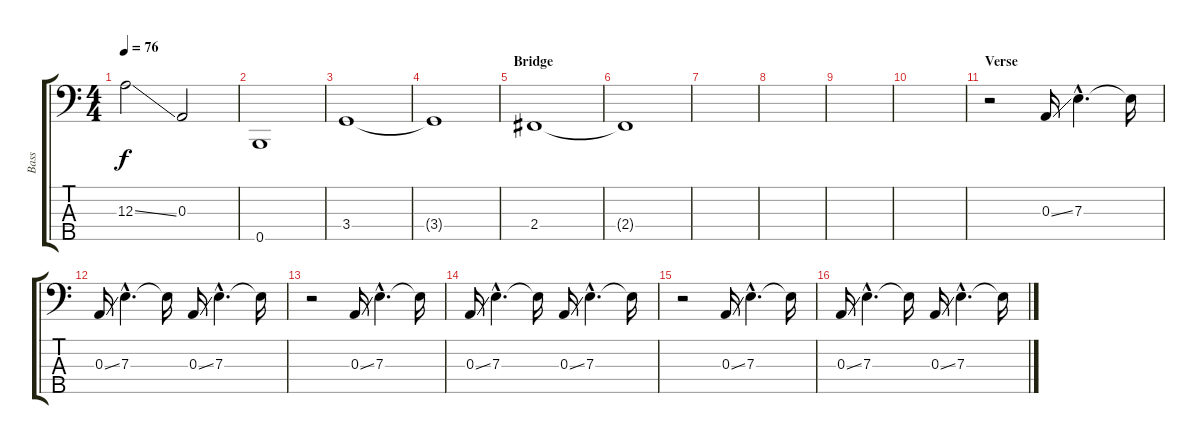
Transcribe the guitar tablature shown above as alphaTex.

\track ("Bass" "Bass") {instrument acousticbass}
\staff {score tabs}
\tuning (G2 D2 A1 E1 B0) {hide}
\ts (4 4)
\tempo 76
\clef f4
\ks c
12.3{ss}.2{dy f} 0.3.2 |
0.5.1 |
3.4.1 |
3.4{t}.1 |
\section ("" "Bridge")
2.4.1 |
2.4{t}.1 |
|
|
|
|
\section ("" "Verse")
r.2{volume 10} 0.3{ss}.16 7.3{hac}.4{d} 7.3{t}.16 |
0.3{ss}.16 7.3{hac}.4{d} 7.3{t}.16 0.3{ss}.16 7.3{hac}.4{d} 7.3{t}.16 |
r.2 0.3{ss}.16 7.3{hac}.4{d} 7.3{t}.16 |
0.3{ss}.16 7.3{hac}.4{d} 7.3{t}.16 0.3{ss}.16 7.3{hac}.4{d} 7.3{t}.16 |
r.2 0.3{ss}.16 7.3{hac}.4{d} 7.3{t}.16 |
0.3{ss}.16 7.3{hac}.4{d} 7.3{t}.16 0.3{ss}.16 7.3{hac}.4{d} 7.3{t}.16
